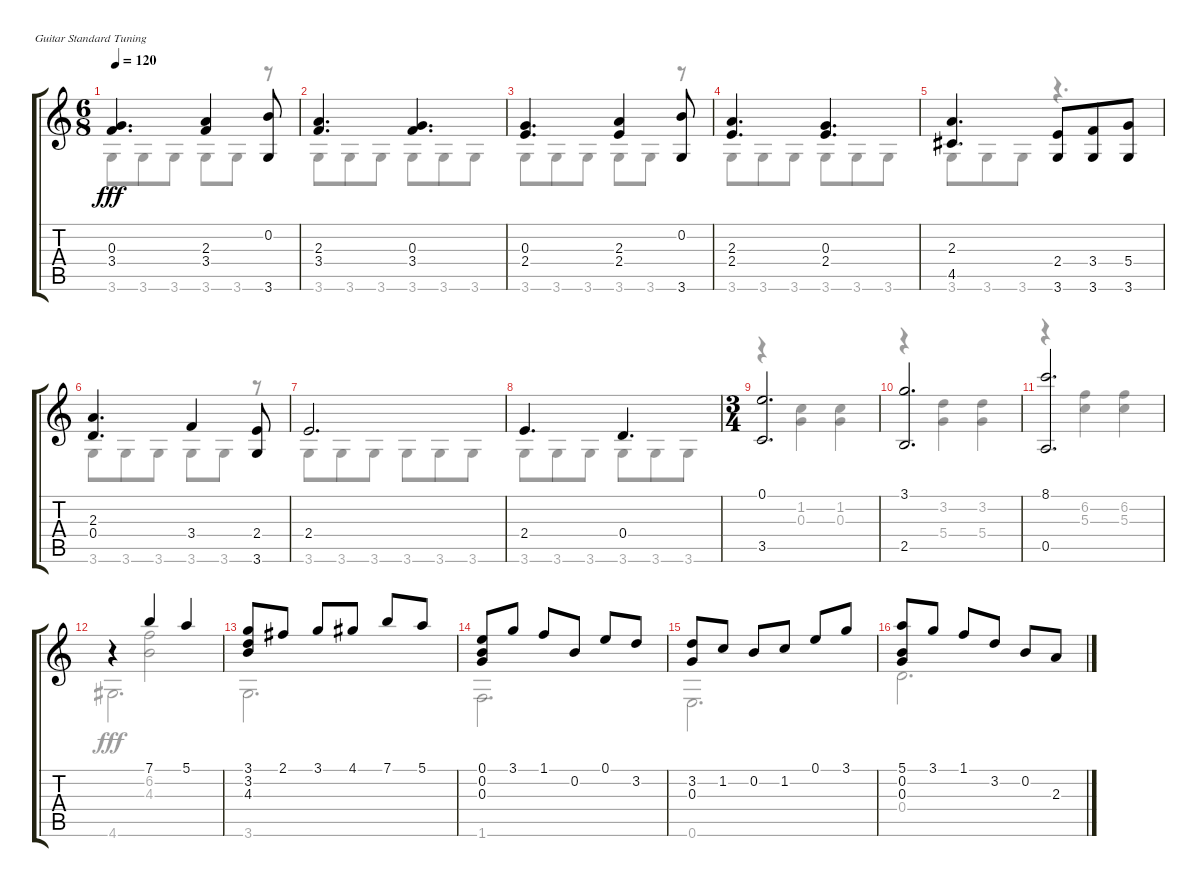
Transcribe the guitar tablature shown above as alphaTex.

\bracketExtendMode groupsimilarinstruments
\firstSystemTrackNameOrientation horizontal
\otherSystemsTrackNameOrientation horizontal
\track "" {instrument acousticguitarnylon}
\staff {score tabs}
\tuning (E4 B3 G3 D3 A2 E2)
\voice
\ts (6 8)
\tempo 120
\clef g2
\ks aminor
(0.3 3.4).4{d dy fff instrument acousticguitarnylon} (2.3 3.4).4 (0.2 3.6).8 |
(2.3 3.4).4{d} (0.3 3.4).4{d} |
(0.3 2.4).4{d} (2.3 2.4).4 (0.2 3.6).8 |
(2.3 2.4).4{d} (0.3 2.4).4{d} |
(2.3 4.5).4{d} (2.4 3.6).8 (3.4 3.6).8 (5.4 3.6).8 |
(2.3 0.4).4{d} 3.4.4 (2.4 3.6).8 |
2.4.2{d} |
2.4.4{d} 0.4.4{d} |
\ts (3 4)
(0.1 3.5).2{d} |
(3.1 2.5).2{d} |
(8.1 0.5).2{d} |
r.4 7.1.4 5.1.4 |
(3.1 3.2 4.3).8 2.1.8 3.1.8 4.1.8 7.1.8 5.1.8 |
(0.1 0.2 0.3).8 3.1.8 1.1.8 0.2.8 0.1.8 3.2.8 |
(3.2 0.3).8 1.2.8 0.2.8 1.2.8 0.1.8 3.1.8 |
(5.1 0.2 0.3).8 3.1.8 1.1.8 3.2.8 0.2.8 2.3.8
\voice
\clef g2
\ottava regular
\simile none
\ks aminor
3.6.8{dy fff} 3.6.8 3.6.8 3.6.8 3.6.8 r.8 |
3.6.8 3.6.8 3.6.8 3.6.8 3.6.8 3.6.8 |
3.6.8 3.6.8 3.6.8 3.6.8 3.6.8 r.8 |
3.6.8 3.6.8 3.6.8 3.6.8 3.6.8 3.6.8 |
3.6.8 3.6.8 3.6.8 r.4{d} |
3.6.8 3.6.8 3.6.8 3.6.8 3.6.8 r.8 |
3.6.8 3.6.8 3.6.8 3.6.8 3.6.8 3.6.8 |
3.6.8 3.6.8 3.6.8 3.6.8 3.6.8 3.6.8 |
r.4 (1.2 0.3).4 (1.2 0.3).4 |
r.4 (3.2 5.4).4 (3.2 5.4).4 |
r.4 (6.2 5.3).4 (6.2 5.3).4 |
r.4 (6.2 4.3).2 |
3.6.2{d} |
1.6.2{d} |
0.6.2{d} |
0.4.2{d}
\voice
\clef g2
\ottava regular
\simile none
\ks aminor
|
|
|
|
|
|
|
|
|
|
|
4.6.2{d} |
|
|
|
